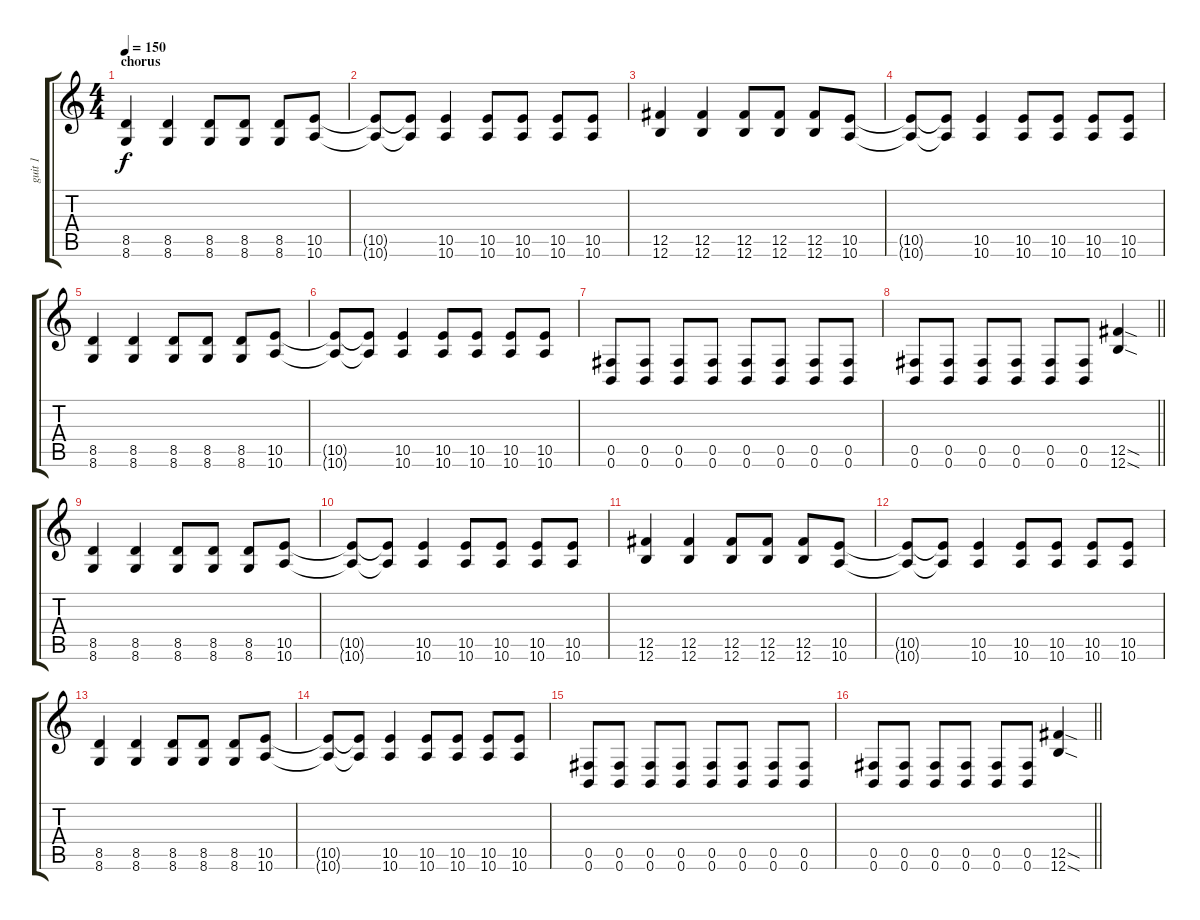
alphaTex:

\track ("guit 1" "guit 1") {instrument distortionguitar}
\staff {score tabs}
\tuning (Db4 Ab3 E3 B2 Gb2 B1) {hide}
\ts (4 4)
\section ("" "chorus")
\tempo 150
\clef g2
\ks c
(8.5 8.6).4{dy f} (8.5 8.6).4 (8.5 8.6).8 (8.5 8.6).8 (8.5 8.6).8 (10.5 10.6).8 |
(10.5{t} 10.6{t}).8 (10.5{t} 10.6{t}).8 (10.5 10.6).4 (10.5 10.6).8 (10.5 10.6).8 (10.5 10.6).8 (10.5 10.6).8 |
(12.5 12.6).4 (12.5 12.6).4 (12.5 12.6).8 (12.5 12.6).8 (12.5 12.6).8 (10.5 10.6).8 |
(10.5{t} 10.6{t}).8 (10.5{t} 10.6{t}).8 (10.5 10.6).4 (10.5 10.6).8 (10.5 10.6).8 (10.5 10.6).8 (10.5 10.6).8 |
(8.5 8.6).4 (8.5 8.6).4 (8.5 8.6).8 (8.5 8.6).8 (8.5 8.6).8 (10.5 10.6).8 |
(10.5{t} 10.6{t}).8 (10.5{t} 10.6{t}).8 (10.5 10.6).4 (10.5 10.6).8 (10.5 10.6).8 (10.5 10.6).8 (10.5 10.6).8 |
(0.5 0.6).8 (0.5 0.6).8 (0.5 0.6).8 (0.5 0.6).8 (0.5 0.6).8 (0.5 0.6).8 (0.5 0.6).8 (0.5 0.6).8 |
\barLineRight lightlight
(0.5 0.6).8 (0.5 0.6).8 (0.5 0.6).8 (0.5 0.6).8 (0.5 0.6).8 (0.5 0.6).8 (12.5{sod} 12.6{sod}).4 |
(8.5 8.6).4 (8.5 8.6).4 (8.5 8.6).8 (8.5 8.6).8 (8.5 8.6).8 (10.5 10.6).8 |
(10.5{t} 10.6{t}).8 (10.5{t} 10.6{t}).8 (10.5 10.6).4 (10.5 10.6).8 (10.5 10.6).8 (10.5 10.6).8 (10.5 10.6).8 |
(12.5 12.6).4 (12.5 12.6).4 (12.5 12.6).8 (12.5 12.6).8 (12.5 12.6).8 (10.5 10.6).8 |
(10.5{t} 10.6{t}).8 (10.5{t} 10.6{t}).8 (10.5 10.6).4 (10.5 10.6).8 (10.5 10.6).8 (10.5 10.6).8 (10.5 10.6).8 |
(8.5 8.6).4 (8.5 8.6).4 (8.5 8.6).8 (8.5 8.6).8 (8.5 8.6).8 (10.5 10.6).8 |
(10.5{t} 10.6{t}).8 (10.5{t} 10.6{t}).8 (10.5 10.6).4 (10.5 10.6).8 (10.5 10.6).8 (10.5 10.6).8 (10.5 10.6).8 |
(0.5 0.6).8 (0.5 0.6).8 (0.5 0.6).8 (0.5 0.6).8 (0.5 0.6).8 (0.5 0.6).8 (0.5 0.6).8 (0.5 0.6).8 |
\barLineRight lightlight
(0.5 0.6).8 (0.5 0.6).8 (0.5 0.6).8 (0.5 0.6).8 (0.5 0.6).8 (0.5 0.6).8 (12.5{sod} 12.6{sod}).4
